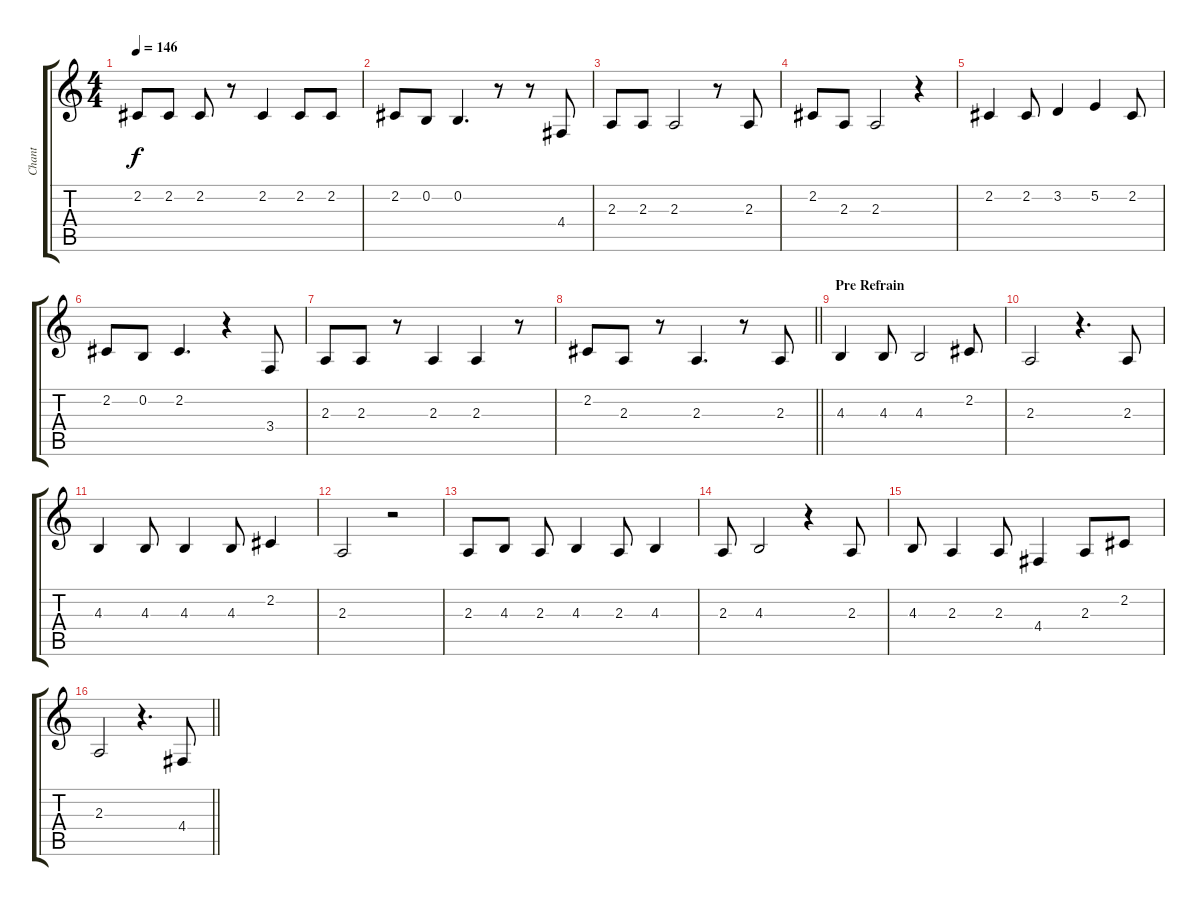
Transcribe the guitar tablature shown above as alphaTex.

\track ("Chant" "Chant") {instrument oboe}
\staff {score tabs}
\tuning (E4 B3 G3 D3 A2 E2) {hide}
\ts (4 4)
\tempo 146
\clef g2
\ks c
2.2.8{dy f} 2.2.8 2.2.8 r.8 2.2.4 2.2.8 2.2.8 |
2.2.8 0.2.8 0.2.4{d} r.8 r.8 4.4.8 |
2.3.8 2.3.8 2.3.2 r.8 2.3.8 |
2.2.8 2.3.8 2.3.2 r.4 |
2.2.4 2.2.8 3.2.4 5.2.4 2.2.8 |
2.2.8 0.2.8 2.2.4{d} r.4 3.4.8 |
2.3.8 2.3.8 r.8 2.3.4 2.3.4 r.8 |
\barLineRight lightlight
2.2.8 2.3.8 r.8 2.3.4{d} r.8 2.3.8 |
\section ("" "Pre Refrain")
4.3.4 4.3.8 4.3.2 2.2.8 |
2.3.2 r.4{d} 2.3.8 |
4.3.4 4.3.8 4.3.4 4.3.8 2.2.4 |
2.3.2 r.2 |
2.3.8 4.3.8 2.3.8 4.3.4 2.3.8 4.3.4 |
2.3.8 4.3.2 r.4 2.3.8 |
4.3.8 2.3.4 2.3.8 4.4.4 2.3.8 2.2.8 |
\barLineRight lightlight
2.3.2 r.4{d} 4.4.8
